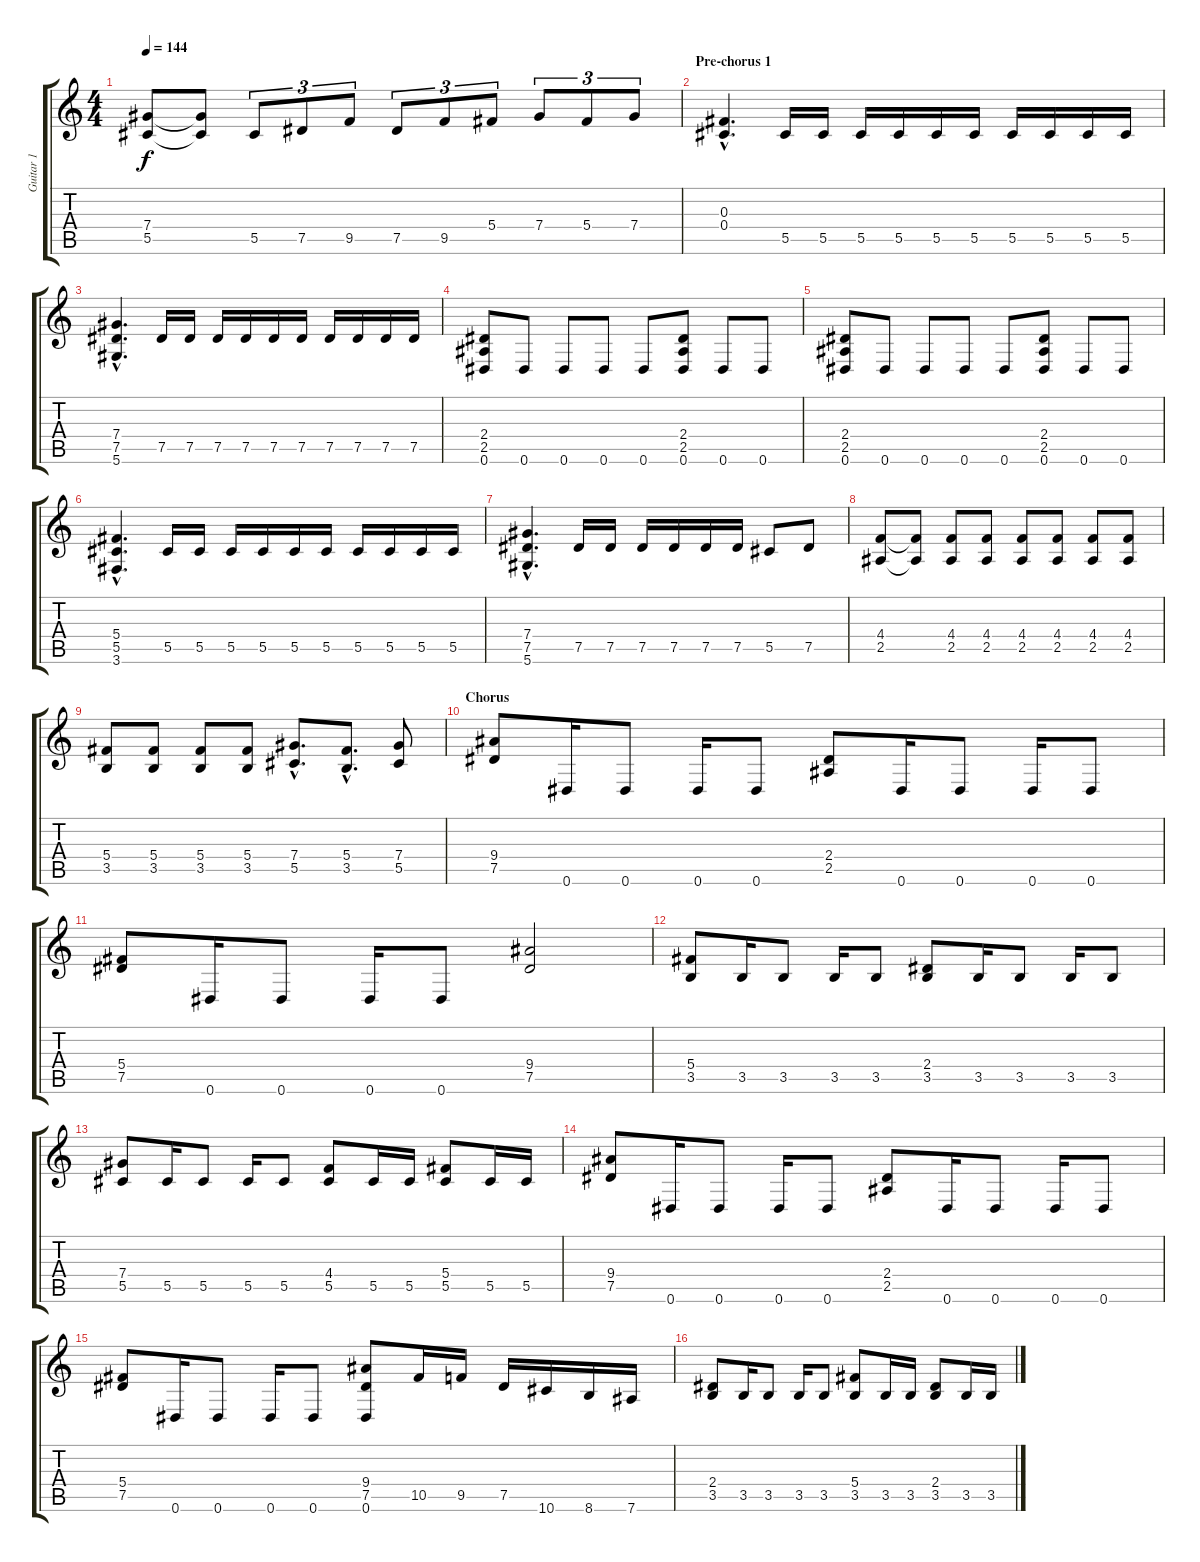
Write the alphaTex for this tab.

\track ("Guitar 1" "Guitar 1") {instrument distortionguitar}
\staff {score tabs}
\tuning (Eb4 Bb3 Gb3 Db3 Ab2 Eb2) {hide}
\ts (4 4)
\tempo 144
\clef g2
\ks c
(7.4 5.5).8{dy f} (7.4{t} 5.5{t}).8 5.5.8{tu (3 2)} 7.5.8{tu (3 2)} 9.5.8{tu (3 2)} 7.5.8{tu (3 2)} 9.5.8{tu (3 2)} 5.4.8{tu (3 2)} 7.4.8{tu (3 2)} 5.4.8{tu (3 2)} 7.4.8{tu (3 2)} |
\section ("" "Pre-chorus 1")
(0.3{hac} 0.4{hac}).4{d} 5.5.16 5.5.16 5.5.16 5.5.16 5.5.16 5.5.16 5.5.16 5.5.16 5.5.16 5.5.16 |
(7.4{hac} 7.5{hac} 5.6{hac}).4{d} 7.5.16 7.5.16 7.5.16 7.5.16 7.5.16 7.5.16 7.5.16 7.5.16 7.5.16 7.5.16 |
(2.4 2.5 0.6).8 0.6.8 0.6.8 0.6.8 0.6.8 (2.4 2.5 0.6).8 0.6.8 0.6.8 |
(2.4 2.5 0.6).8 0.6.8 0.6.8 0.6.8 0.6.8 (2.4 2.5 0.6).8 0.6.8 0.6.8 |
(5.4{hac} 5.5{hac} 3.6{hac}).4{d} 5.5.16 5.5.16 5.5.16 5.5.16 5.5.16 5.5.16 5.5.16 5.5.16 5.5.16 5.5.16 |
(7.4{hac} 7.5{hac} 5.6{hac}).4{d} 7.5.16 7.5.16 7.5.16 7.5.16 7.5.16 7.5.16 5.5.8 7.5.8 |
(4.4 2.5).8 (4.4{t} 2.5{t}).8 (4.4 2.5).8 (4.4 2.5).8 (4.4 2.5).8 (4.4 2.5).8 (4.4 2.5).8 (4.4 2.5).8 |
(5.4 3.5).8 (5.4 3.5).8 (5.4 3.5).8 (5.4 3.5).8 (7.4{hac} 5.5{hac}).8{d} (5.4{hac} 3.5{hac}).8{d} (7.4 5.5).8 |
\section ("" "Chorus")
(9.4 7.5).8 0.6.16 0.6.8 0.6.16 0.6.8 (2.4 2.5).8 0.6.16 0.6.8 0.6.16 0.6.8 |
(5.4 7.5).8 0.6.16 0.6.8 0.6.16 0.6.8 (9.4 7.5).2 |
(5.4 3.5).8 3.5.16 3.5.8 3.5.16 3.5.8 (2.4 3.5).8 3.5.16 3.5.8 3.5.16 3.5.8 |
(7.4 5.5).8 5.5.16 5.5.8 5.5.16 5.5.8 (4.4 5.5).8 5.5.16 5.5.16 (5.4 5.5).8 5.5.16 5.5.16 |
(9.4 7.5).8 0.6.16 0.6.8 0.6.16 0.6.8 (2.4 2.5).8 0.6.16 0.6.8 0.6.16 0.6.8 |
(5.4 7.5).8 0.6.16 0.6.8 0.6.16 0.6.8 (9.4 7.5 0.6).8 10.5.16 9.5.16 7.5.16 10.6.16 8.6.16 7.6.16 |
(2.4 3.5).8 3.5.16 3.5.8 3.5.16 3.5.8 (5.4 3.5).8 3.5.16 3.5.16 (2.4 3.5).8 3.5.16 3.5.16
